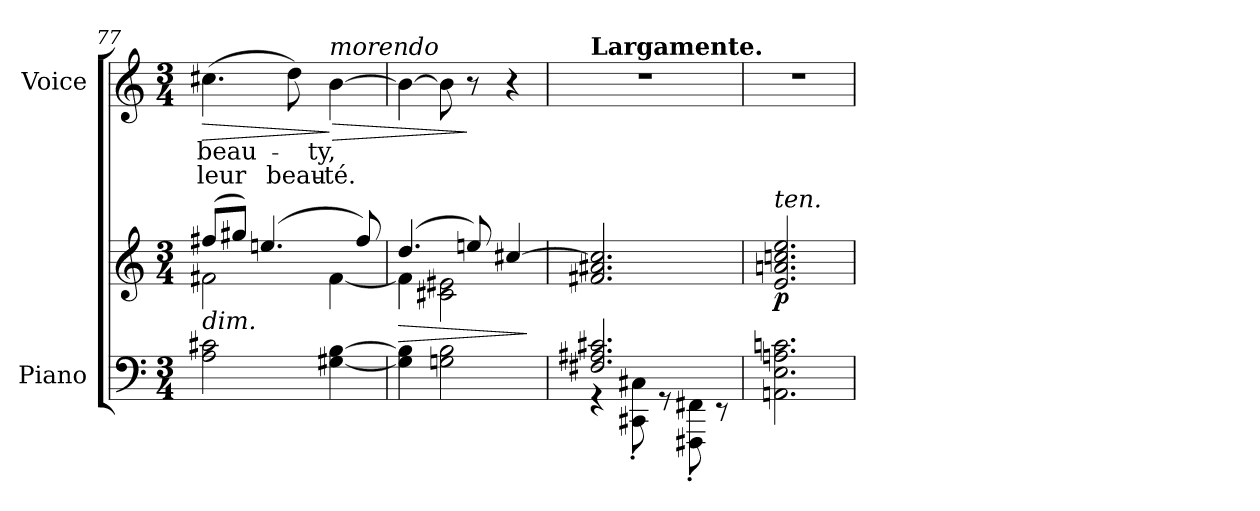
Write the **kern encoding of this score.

**kern	**kern	**dynam	**kern	**text	**text	**dynam
*part2	*part2	*part2	*part1	*part1	*part1	*part1
*staff3	*staff2	*staff2/3	*staff1	*staff1	*staff1	*staff1
*I"Piano	*	*	*I"Voice	*	*	*
*I'Pno	*	*	*	*	*	*
!!LO:LB:g=z
*clefF4	*clefG2	*	*clefG2	*	*	*
*k[]	*k[]	*	*k[]	*	*	*
*M3/4	*M3/4	*	*M3/4	*	*	*
*MM60	*MM60	*	*MM60	*	*	*
=77	=77	=77	=77	=77	=77	=77
*	*^	*	*	*	*	*
!	!LO:TX:b:i:t=dim.	!	!	!	!	!	!
!	!	!	!	!	!LO:LY:b	!LO:LY:b	!LO:HP:b
2A\ 2c#X\	(>8ff#X/L	2f#X\	.	(>4.cc#X\	beau-	leur	>
.	8gg#X/J)	.	.	.	.	.	.
.	(>4.een/	.	.	.	.	.	.
!	!	!	!	!	!	!LO:LY:b	!
.	.	.	.	8dd\)	.	beau-	.
!	!	!	!	!LO:TX:a:i:t=morendo	!	!	!
!	!	!	!	!	!LO:LY:b	!LO:LY:b	!LO:HP:n=1:b
[4G#X\ [4B\	.	[4f#\	.	[4b\	-ty,	-té.	] >
.	8ff#/)	.	.	.	.	.	.
=78	=78	=78	=78	=78	=78	=78	=78
*	*	*	*	*MM58	*	*	*
!	!	!	!LO:HP:b	!	!	!	!
4G#\] 4B\]	(>4.dd/	4f#\]	>	4b\_	.	.	.
2Gn\ 2B\	.	2c#X\ 2e#X\	.	8b\]	.	.	.
.	8een/)	.	.	8r	.	.	]
.	[4cc#X/	.	.	4r	.	.	.
*	*v	*v	*	*	*	*	*
.	.	]	.	.	.	.
=79	=79	=79	=79	=79	=79	=79
*	*	*	*MM50	*	*	*
*^	*	*	*	*	*	*
!	!	!	!	!LO:TX:a:B:t=Largamente.	!	!	!
!	!	!	!LO:DY:b	!	!	!	!
!	!	!	!LO:DY:n=1:b	!	!	!	!
2.F#X/ 2.A#X/ 2.c#X/	4r	2.f#X/ 2.a#X/ 2.cc#/]	pp other-dynamics	2.r	.	.	.
.	8CC#X\' 8C#X\'	.	.	.	.	.	.
.	8r	.	.	.	.	.	.
.	8FFF#X\' 8FF#X\'	.	.	.	.	.	.
.	8r	.	.	.	.	.	.
=80	=80	=80	=80	=80	=80	=80	=80
!	!	!LO:TX:a:i:t=ten.	!	!	!	!	!
!	!	!	!LO:DY:b	!	!	!	!
*v	*v	*	*	*	*	*	*
2.AAn\ 2.E\ 2.An\ 2.cn\	2.e/ 2.an/ 2.ccn/ 2.ee/	p	2.r	.	.	.
=	=	=	=	=	=	=
*-	*-	*-	*-	*-	*-	*-
